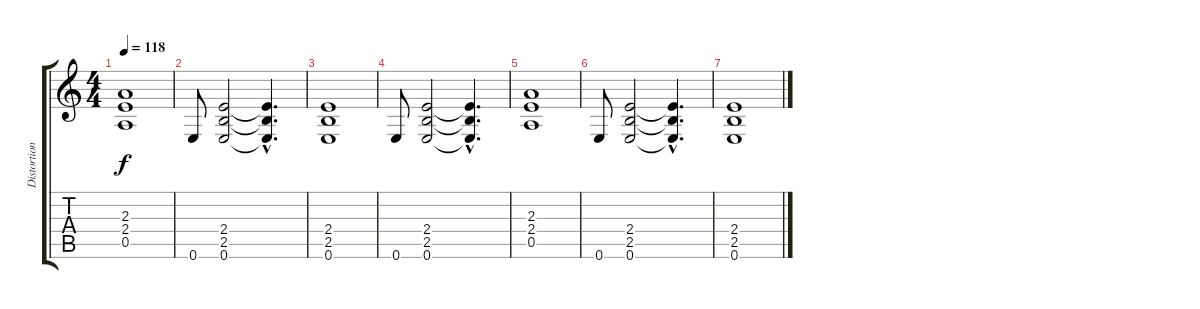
\track ("Distortion Guitar" "Distortion") {instrument distortionguitar}
\staff {score tabs}
\tuning (E4 B3 G3 D3 A2 E2) {hide}
\ts (4 4)
\tempo 118
\clef g2
\ks c
(2.3 2.4 0.5).1{dy f volume 8} |
0.6.8{volume 7} (2.4 2.5 0.6).2 (2.4{hac t} 2.5{hac t} 0.6{hac t}).4{d} |
(2.4 2.5 0.6).1{volume 6} |
0.6.8{volume 5} (2.4 2.5 0.6).2 (2.4{hac t} 2.5{hac t} 0.6{hac t}).4{d} |
(2.3 2.4 0.5).1{volume 4} |
0.6.8{volume 3} (2.4 2.5 0.6).2 (2.4{hac t} 2.5{hac t} 0.6{hac t}).4{d} |
(2.4 2.5 0.6).1{volume 2}
